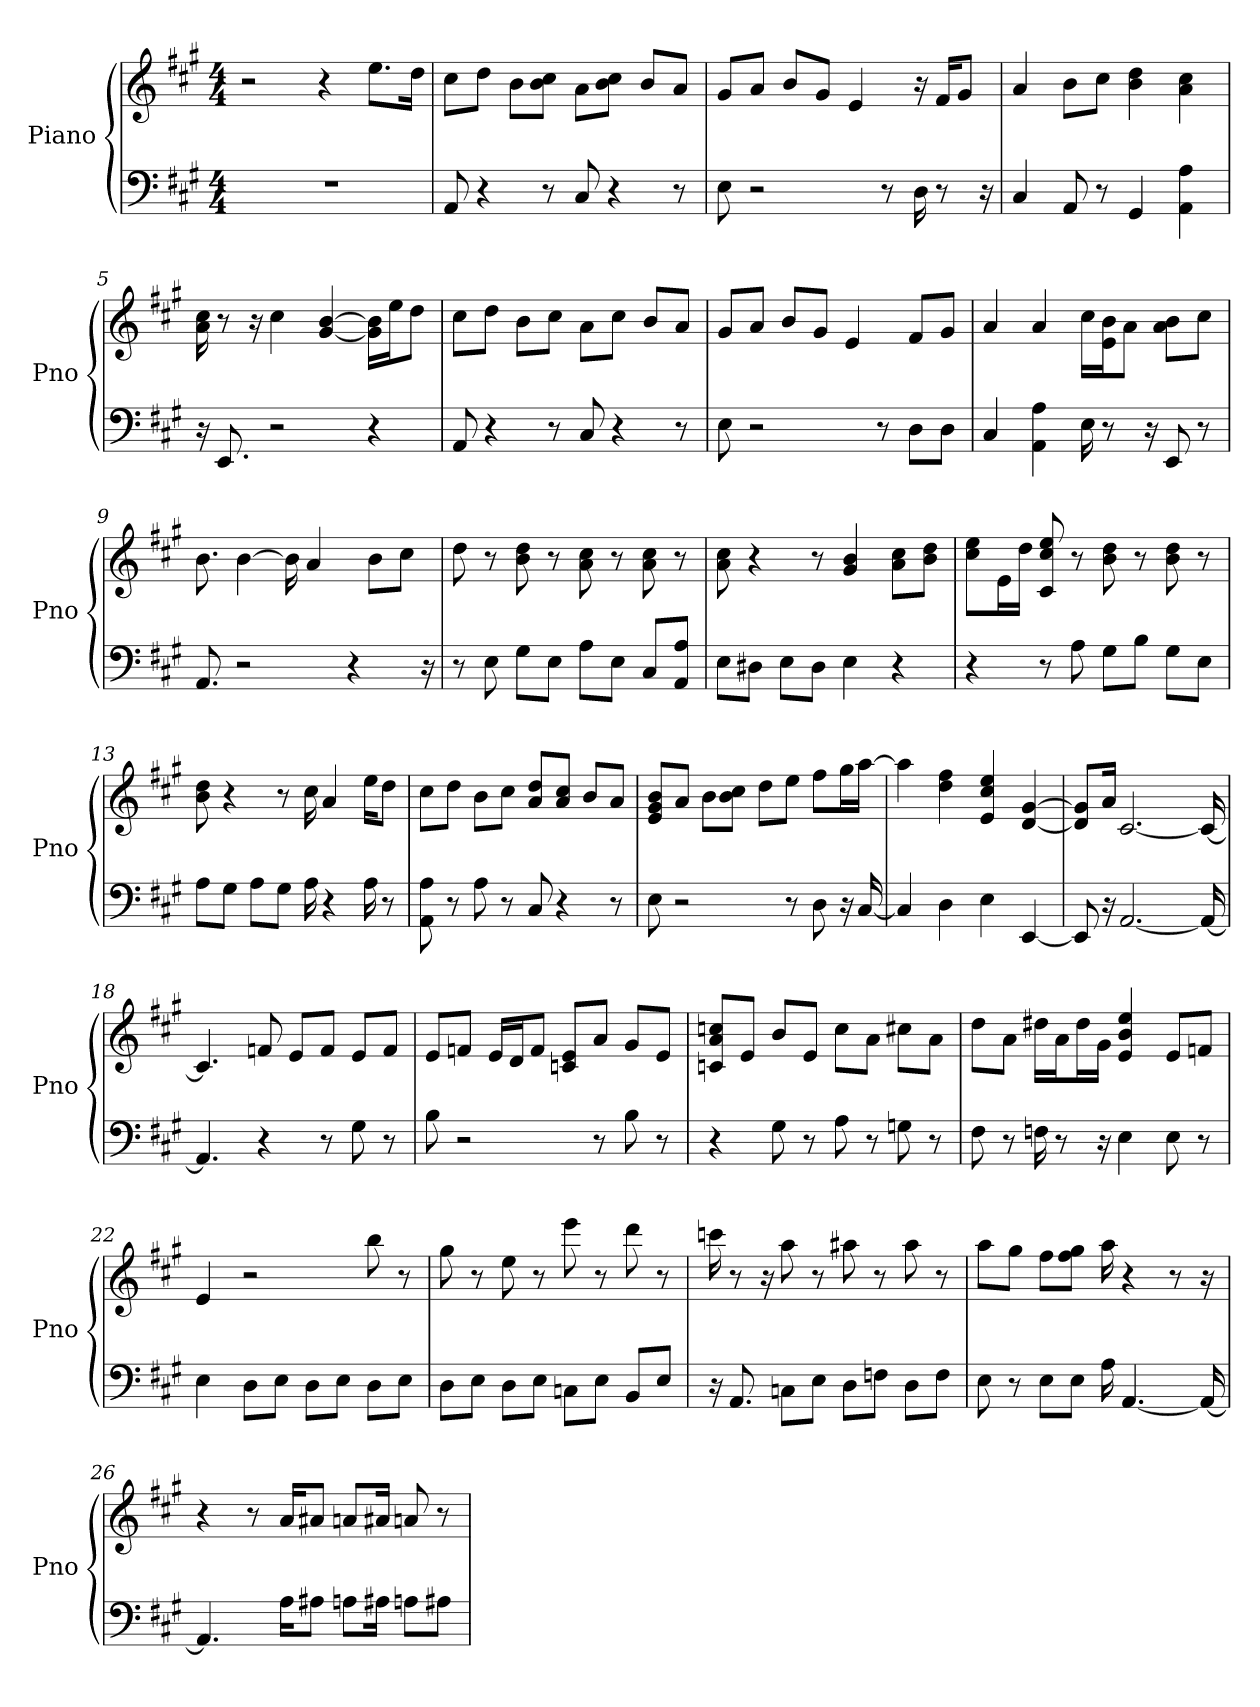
**kern	**kern
*part1	*part1
*staff2	*staff1
*I"Piano	*
*I'Pno	*
*clefF4	*clefG2
*k[f#c#g#]	*k[f#c#g#]
*A:	*A:
*M4/4	*M4/4
*MM222	*MM222
=1	=1
1r	2r
.	4r
.	8.ee\L
.	16dd\Jk
=2	=2
8AA	8cc#\L
4r	8dd\J
.	8b\L
8r	8b\ 8cc#\J
8C#	8a\L
4r	8b\ 8cc#\J
.	8b/L
8r	8a/J
=3	=3
8E	8g#/L
2r	8a/J
.	8b/L
.	8g#/J
.	4e
8r	.
16D	16r
8r	16f#/KL
.	8g#/J
16r	.
=4	=4
4C#	4a
8AA	8b\L
8r	8cc#\J
4GG#	4b 4dd
4AA 4A	4a 4cc#
=5	=5
16r	16cc# 16a
8.EE	8r
.	16r
2r	4cc#
.	[4b [4g#
4r	16b]\ 16g#]\LL
.	16ee\J
.	8dd\J
=6	=6
8AA	8cc#\L
4r	8dd\J
.	8b\L
8r	8cc#\J
8C#	8a\L
4r	8cc#\J
.	8b/L
8r	8a/J
=7	=7
8E	8g#/L
2r	8a/J
.	8b/L
.	8g#/J
.	4e
8r	.
8D\L	8f#/L
8D\J	8g#/J
=8	=8
4C#	4a
4AA 4A	4a
16E	16cc#\LL
8r	16b\ 16e\J
.	8a\J
16r	.
8EE	8b\ 8a\L
8r	8cc#\J
=9	=9
8.AA	8.b
2r	[4b
.	16b]
.	4a
4r	.
.	8b\L
.	8cc#\J
16r	.
=10	=10
8r	8dd
8E	8r
8G#\L	8b 8dd
8E\J	8r
8A\L	8cc# 8a
8E\J	8r
8C#/L	8cc# 8a
8A/ 8AA/J	8r
=11	=11
8E\L	8a 8cc#
8D#\J	4r
8E\L	.
8D#\J	8r
4E	4b 4g#
4r	8a\ 8cc#\L
.	8b\ 8dd\J
=12	=12
4r	8cc#\ 8ee\L
.	16e\L
.	16dd\JJ
8r	8cc# 8ee 8c#
8A	8r
8G#\L	8b 8dd
8B\J	8r
8G#\L	8b 8dd
8E\J	8r
=13	=13
8A\L	8b 8dd
8G#\J	4r
8A\L	.
8G#\J	8r
16A	16cc#
4r	4a
16A	16ee\KL
8r	8dd\J
=14	=14
8AA 8A	8cc#\L
8r	8dd\J
8A	8b\L
8r	8cc#\J
8C#	8a/ 8dd/L
4r	8cc#/ 8a/J
.	8b/L
8r	8a/J
=15	=15
8E	8e/ 8g#/ 8b/L
2r	8a/J
.	8b\L
.	8cc#\ 8b\J
.	8dd\L
8r	8ee\J
8D	8ff#\L
16r	16gg#\L
[16C#	[16aa\JJ
=16	=16
4C#]	4aa]
4D	4ff# 4dd
4E	4e 4cc# 4ee
[4EE	[4d [4g#
=17	=17
8EE]	8d]/ 8g#]/L
16r	16a/Jk
[2.AA	[2.c#
16AA_	16c#_
=18	=18
4.AA]	4.c#]
4r	8f
.	8e/L
8r	8f/J
8G#	8e/L
8r	8f/J
=19	=19
8B	8e/L
2r	8f/J
.	16e/LL
.	16d/J
.	8f/J
.	8e/ 8c/L
8r	8a/J
8B	8g#/L
8r	8e/J
=20	=20
4r	8cc/ 8c/ 8a/L
.	8e/J
8G#	8b/L
8r	8e/J
8A	8cc\L
8r	8a\J
8G	8cc#\L
8r	8a\J
=21	=21
8F#	8dd\L
8r	8a\J
16F	16dd#\LL
8r	16a\J
.	16dd#\L
16r	16g#\JJ
4E	4b 4ee 4e
8E	8e/L
8r	8f/J
=22	=22
4E	4e
8D\L	2r
8E\J	.
8D\L	.
8E\J	.
8D\L	8bb
8E\J	8r
=23	=23
8D\L	8gg#
8E\J	8r
8D\L	8ee
8E\J	8r
8C\L	8eee
8E\J	8r
8BB/L	8ddd
8E/J	8r
=24	=24
16r	16ccc
8.AA	8r
.	16r
8C\L	8aa
8E\J	8r
8D\L	8aa#
8F\J	8r
8D\L	8aa#
8F\J	8r
=25	=25
8E	8aa\L
8r	8gg#\J
8E\L	8ff#\L
8E\J	8ff#\ 8gg#\J
16A	16aa
[4.AA	4r
.	8r
16AA_	16r
=26	=26
4.AA]	4r
.	8r
16A\KL	16a/KL
8A#\J	8a#/J
8A\L	8a/L
16A#\Jk	16a#/Jk
8A\L	8a
8A#\J	8r
=	=
*-	*-
